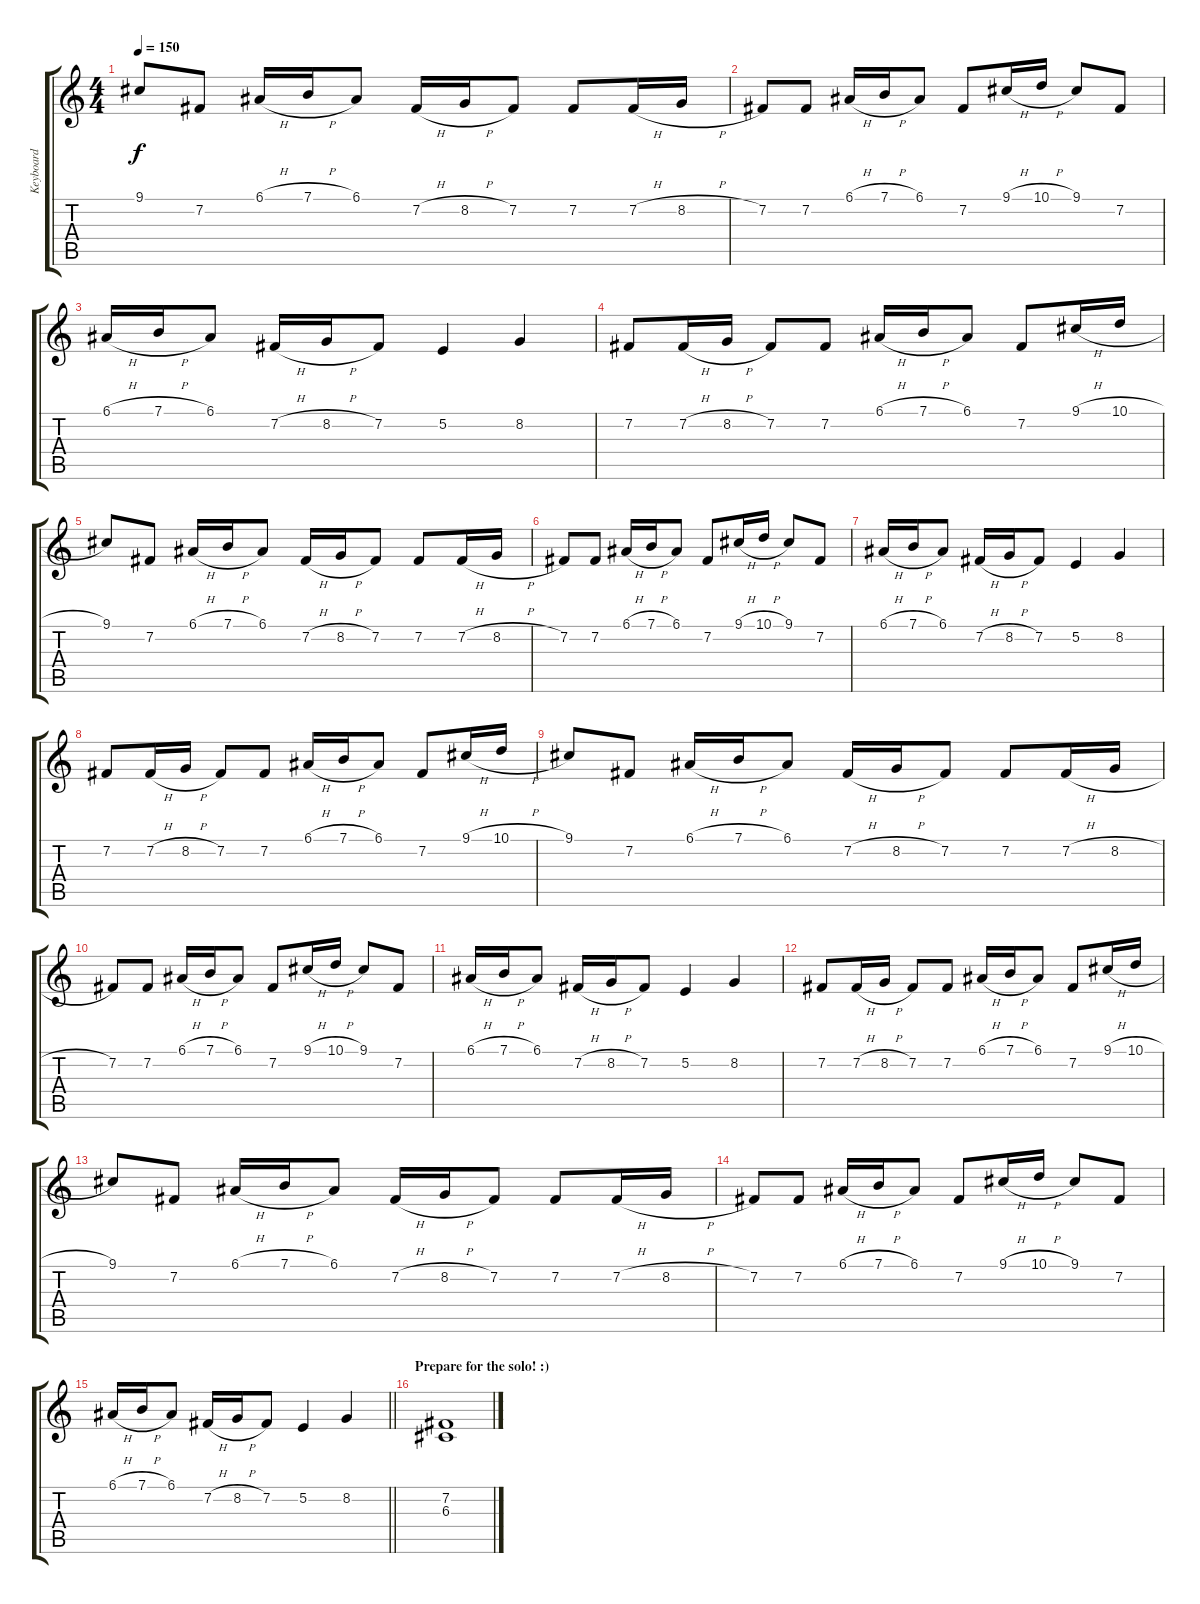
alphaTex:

\track ("Keyboard" "Keyboard") {instrument synthstrings1}
\staff {score tabs}
\tuning (E4 B3 G3 D3 A2 E2) {hide}
\ts (4 4)
\tempo 150
\clef g2
\ks c
9.1.8{dy f} 7.2.8 6.1{h}.16 7.1{h}.16 6.1.8 7.2{h}.16 8.2{h}.16 7.2.8 7.2.8 7.2{h}.16 8.2{h}.16 |
7.2.8 7.2.8 6.1{h}.16 7.1{h}.16 6.1.8 7.2.8 9.1{h}.16 10.1{h}.16 9.1.8 7.2.8 |
6.1{h}.16 7.1{h}.16 6.1.8 7.2{h}.16 8.2{h}.16 7.2.8 5.2.4 8.2.4 |
7.2.8 7.2{h}.16 8.2{h}.16 7.2.8 7.2.8 6.1{h}.16 7.1{h}.16 6.1.8 7.2.8 9.1{h}.16 10.1{h}.16 |
9.1.8 7.2.8 6.1{h}.16 7.1{h}.16 6.1.8 7.2{h}.16 8.2{h}.16 7.2.8 7.2.8 7.2{h}.16 8.2{h}.16 |
7.2.8 7.2.8 6.1{h}.16 7.1{h}.16 6.1.8 7.2.8 9.1{h}.16 10.1{h}.16 9.1.8 7.2.8 |
6.1{h}.16 7.1{h}.16 6.1.8 7.2{h}.16 8.2{h}.16 7.2.8 5.2.4 8.2.4 |
7.2.8 7.2{h}.16 8.2{h}.16 7.2.8 7.2.8 6.1{h}.16 7.1{h}.16 6.1.8 7.2.8 9.1{h}.16 10.1{h}.16 |
9.1.8 7.2.8 6.1{h}.16 7.1{h}.16 6.1.8 7.2{h}.16 8.2{h}.16 7.2.8 7.2.8 7.2{h}.16 8.2{h}.16 |
7.2.8 7.2.8 6.1{h}.16 7.1{h}.16 6.1.8 7.2.8 9.1{h}.16 10.1{h}.16 9.1.8 7.2.8 |
6.1{h}.16 7.1{h}.16 6.1.8 7.2{h}.16 8.2{h}.16 7.2.8 5.2.4 8.2.4 |
7.2.8 7.2{h}.16 8.2{h}.16 7.2.8 7.2.8 6.1{h}.16 7.1{h}.16 6.1.8 7.2.8 9.1{h}.16 10.1{h}.16 |
9.1.8 7.2.8 6.1{h}.16 7.1{h}.16 6.1.8 7.2{h}.16 8.2{h}.16 7.2.8 7.2.8 7.2{h}.16 8.2{h}.16 |
7.2.8 7.2.8 6.1{h}.16 7.1{h}.16 6.1.8 7.2.8 9.1{h}.16 10.1{h}.16 9.1.8 7.2.8 |
\barLineRight lightlight
6.1{h}.16 7.1{h}.16 6.1.8 7.2{h}.16 8.2{h}.16 7.2.8 5.2.4 8.2.4 |
\section ("" "Prepare for the solo! :)")
(7.2 6.3).1{volume 12}
